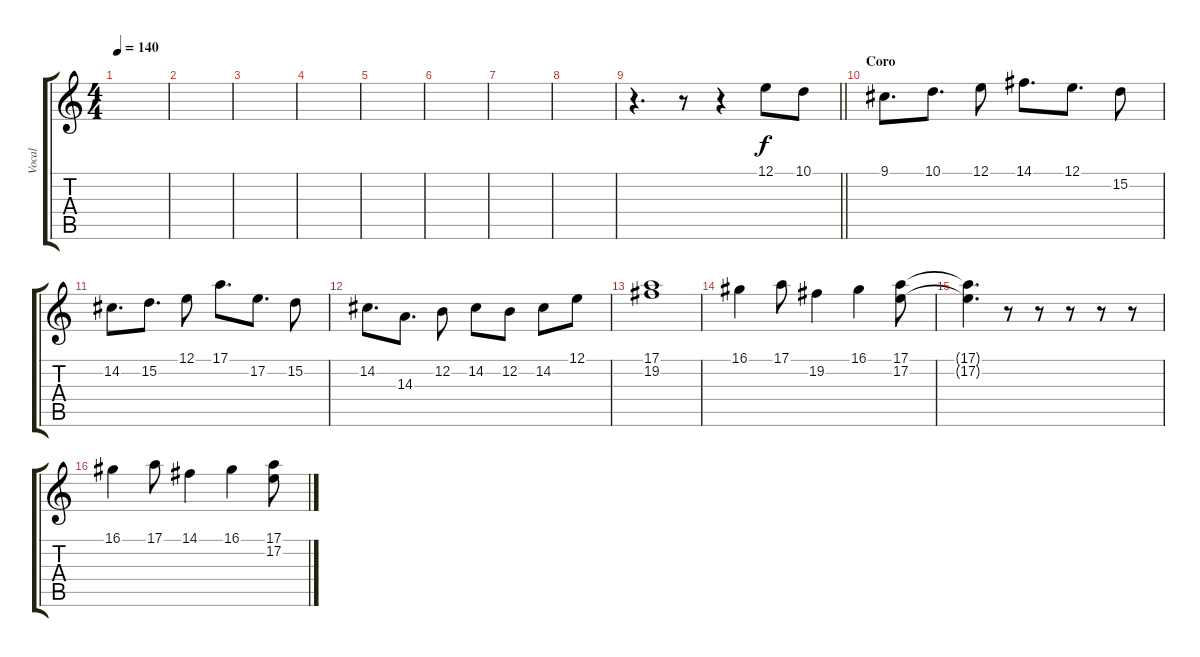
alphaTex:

\track ("Vocal" "Vocal") {instrument electricgrandpiano}
\staff {score tabs}
\tuning (E4 B3 G3 D3 A2 E2) {hide}
\ts (4 4)
\tempo 140
\clef g2
\ks c
|
|
|
|
|
|
|
|
\barLineRight lightlight
r.4{d} r.8 r.4 12.1.8 10.1.8 |
\section ("" "Coro")
9.1.8{d} 10.1.8{d} 12.1.8 14.1.8{d} 12.1.8{d} 15.2.8 |
14.2.8{d} 15.2.8{d} 12.1.8 17.1.8{d} 17.2.8{d} 15.2.8 |
14.2.8{d} 14.3.8{d} 12.2.8 14.2.8 12.2.8 14.2.8 12.1.8 |
(17.1 19.2).1 |
16.1.4 17.1.8 19.2.4 16.1.4 (17.1 17.2).8 |
(17.1{t} 17.2{t}).4{d} r.8 r.8 r.8 r.8 r.8 |
16.1.4 17.1.8 14.1.4 16.1.4 (17.1 17.2).8
